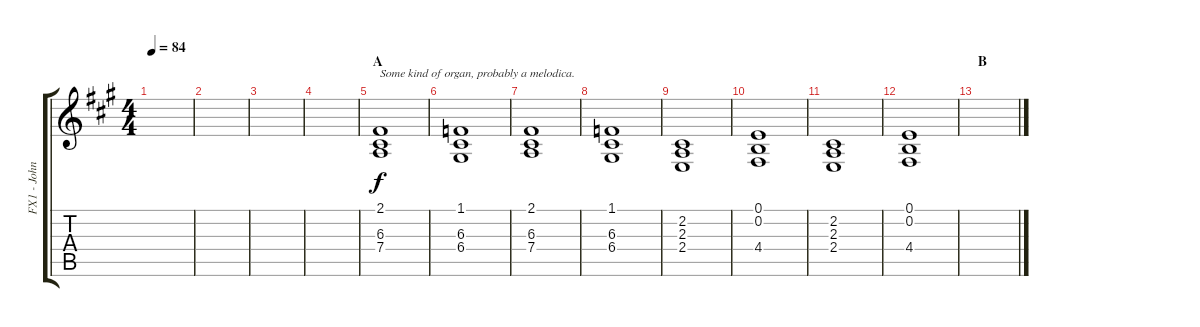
\track ("FX1 - John F" "FX1 - John") {instrument tangoaccordion}
\staff {score tabs}
\tuning (E4 B3 G3 D3 A2 E2) {hide}
\ts (4 4)
\tempo 84
\clef g2
\ks a
|
|
|
|
\section ("" "A")
(2.1 6.3 7.4).1{txt "Some kind of organ, probably a melodica."} |
(1.1 6.3 6.4).1 |
(2.1 6.3 7.4).1 |
(1.1 6.3 6.4).1 |
(2.2 2.3 2.4).1 |
(0.1 0.2 4.4).1 |
(2.2 2.3 2.4).1 |
(0.1 0.2 4.4).1 |
\section ("" "B")
